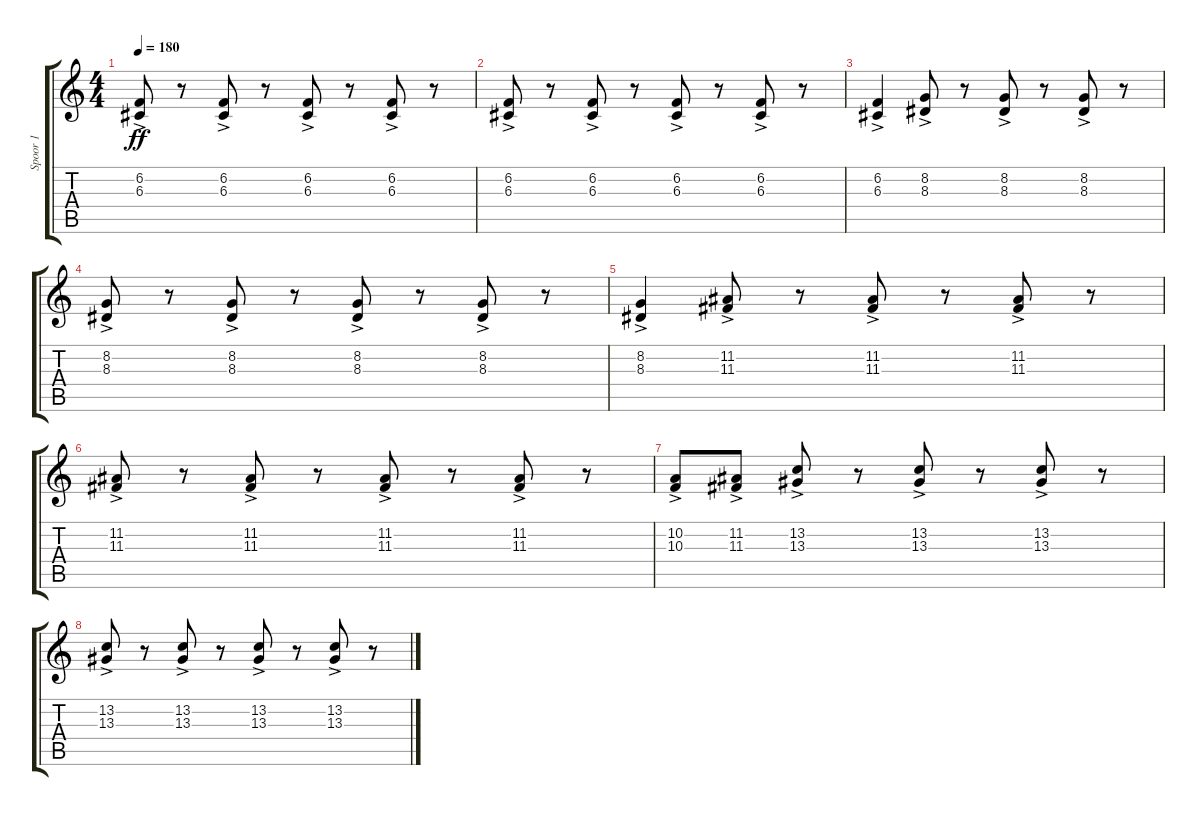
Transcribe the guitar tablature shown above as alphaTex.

\track ("Spoor 1" "Spoor 1") {instrument violin}
\staff {score tabs}
\tuning (E4 B3 G3 D3 A2 E2) {hide}
\ts (4 4)
\tempo 180
\clef g2
\ks c
(6.2{ac} 6.3{ac}).8{dy ff} r.8 (6.2{ac} 6.3{ac}).8 r.8 (6.2{ac} 6.3{ac}).8 r.8 (6.2{ac} 6.3{ac}).8 r.8 |
(6.2{ac} 6.3{ac}).8 r.8 (6.2{ac} 6.3{ac}).8 r.8 (6.2{ac} 6.3{ac}).8 r.8 (6.2{ac} 6.3{ac}).8 r.8 |
(6.2{ac} 6.3{ac}).4 (8.2{ac} 8.3{ac}).8 r.8 (8.2{ac} 8.3{ac}).8 r.8 (8.2{ac} 8.3{ac}).8 r.8 |
(8.2{ac} 8.3{ac}).8 r.8 (8.2{ac} 8.3{ac}).8 r.8 (8.2{ac} 8.3{ac}).8 r.8 (8.2{ac} 8.3{ac}).8 r.8 |
(8.2{ac} 8.3{ac}).4 (11.2{ac} 11.3{ac}).8 r.8 (11.2{ac} 11.3{ac}).8 r.8 (11.2{ac} 11.3{ac}).8 r.8 |
(11.2{ac} 11.3{ac}).8 r.8 (11.2{ac} 11.3{ac}).8 r.8 (11.2{ac} 11.3{ac}).8 r.8 (11.2{ac} 11.3{ac}).8 r.8 |
(10.2{ac} 10.3{ac}).8 (11.2{ac} 11.3{ac}).8 (13.2{ac} 13.3{ac}).8 r.8 (13.2{ac} 13.3{ac}).8 r.8 (13.2{ac} 13.3{ac}).8 r.8 |
(13.2{ac} 13.3{ac}).8 r.8 (13.2{ac} 13.3{ac}).8 r.8 (13.2{ac} 13.3{ac}).8 r.8 (13.2{ac} 13.3{ac}).8 r.8
